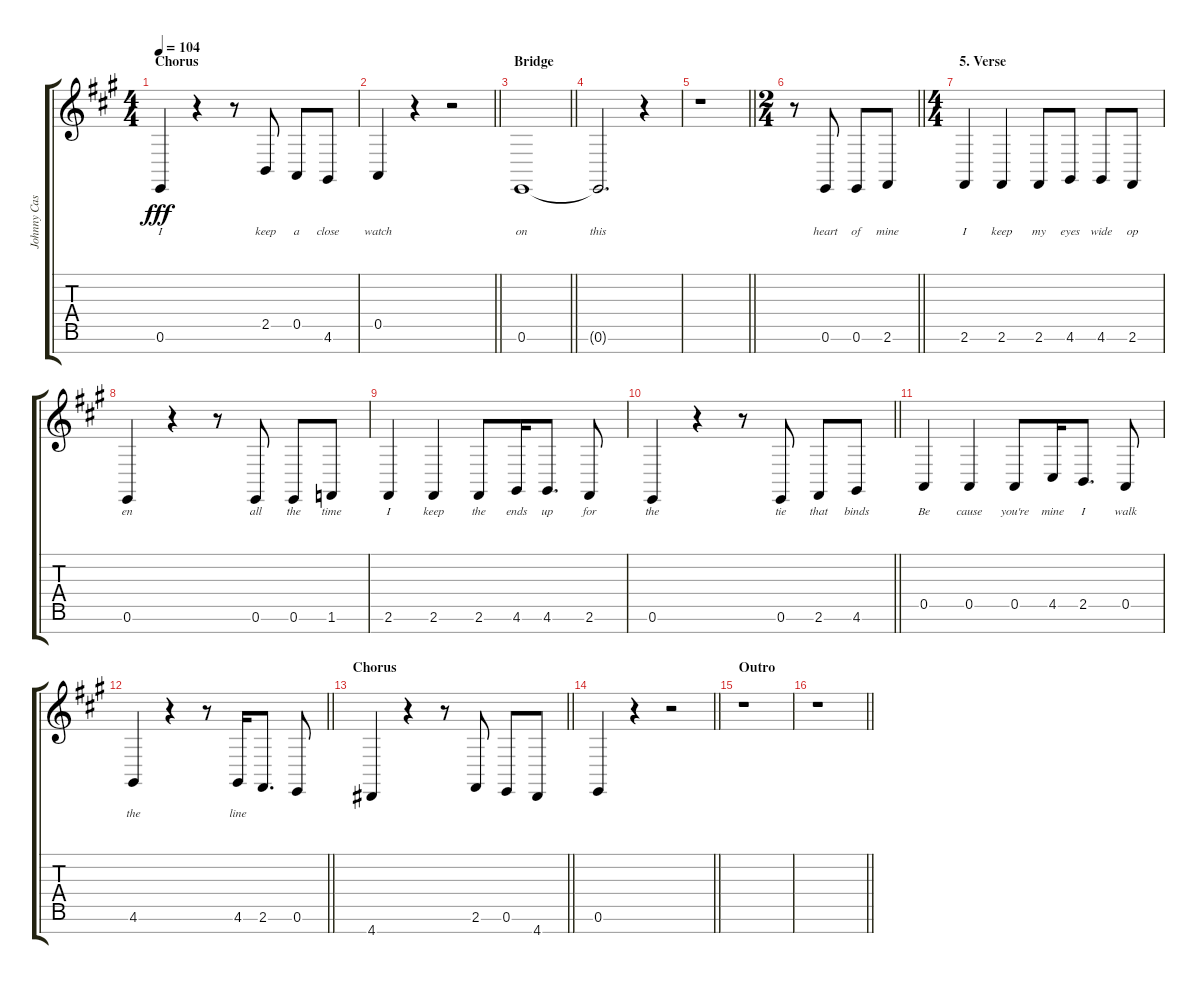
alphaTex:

\track ("Johnny Cash (Vocals)" "Johnny Cas") {mute instrument altosax}
\staff {score tabs}
\tuning (E4 B3 G3 D3 A2 E2 B1) {hide}
\ts (4 4)
\section ("" "Chorus")
\tempo 104
\clef g2
\ks a
0.6.4{lyrics (0 "I") lyrics (1 "") lyrics (2 "") lyrics (3 "") lyrics (4 "") dy fff} r.4 r.8 2.5.8{lyrics (0 "keep") lyrics (1 "") lyrics (2 "") lyrics (3 "") lyrics (4 "")} 0.5.8{lyrics (0 "a") lyrics (1 "") lyrics (2 "") lyrics (3 "") lyrics (4 "")} 4.6.8{lyrics (0 "close") lyrics (1 "") lyrics (2 "") lyrics (3 "") lyrics (4 "")} |
\barLineRight lightlight
0.5.4{lyrics (0 "watch") lyrics (1 "") lyrics (2 "") lyrics (3 "") lyrics (4 "")} r.4 r.2 |
\section ("" "Bridge")
\barLineRight lightlight
0.6.1{lyrics (0 "on") lyrics (1 "") lyrics (2 "") lyrics (3 "") lyrics (4 "")} |
0.6{t}.2{d lyrics (0 "this") lyrics (1 "") lyrics (2 "") lyrics (3 "") lyrics (4 "")} r.4 |
\barLineRight lightlight
r.1 |
\ts (2 4)
\barLineRight lightlight
r.8 0.6.8{lyrics (0 "heart") lyrics (1 "") lyrics (2 "") lyrics (3 "") lyrics (4 "")} 0.6.8{lyrics (0 "of") lyrics (1 "") lyrics (2 "") lyrics (3 "") lyrics (4 "")} 2.6.8{lyrics (0 "mine") lyrics (1 "") lyrics (2 "") lyrics (3 "") lyrics (4 "")} |
\ts (4 4)
\section ("" "5. Verse")
2.6.4{lyrics (0 "I") lyrics (1 "") lyrics (2 "") lyrics (3 "") lyrics (4 "")} 2.6.4{lyrics (0 "keep") lyrics (1 "") lyrics (2 "") lyrics (3 "") lyrics (4 "")} 2.6.8{lyrics (0 "my") lyrics (1 "") lyrics (2 "") lyrics (3 "") lyrics (4 "")} 4.6.8{lyrics (0 "eyes") lyrics (1 "") lyrics (2 "") lyrics (3 "") lyrics (4 "")} 4.6.8{lyrics (0 "wide") lyrics (1 "") lyrics (2 "") lyrics (3 "") lyrics (4 "")} 2.6.8{lyrics (0 "op") lyrics (1 "") lyrics (2 "") lyrics (3 "") lyrics (4 "")} |
0.6.4{lyrics (0 "en") lyrics (1 "") lyrics (2 "") lyrics (3 "") lyrics (4 "")} r.4 r.8 0.6.8{lyrics (0 "all") lyrics (1 "") lyrics (2 "") lyrics (3 "") lyrics (4 "")} 0.6.8{lyrics (0 "the") lyrics (1 "") lyrics (2 "") lyrics (3 "") lyrics (4 "")} 1.6.8{lyrics (0 "time") lyrics (1 "") lyrics (2 "") lyrics (3 "") lyrics (4 "")} |
2.6.4{lyrics (0 "I") lyrics (1 "") lyrics (2 "") lyrics (3 "") lyrics (4 "")} 2.6.4{lyrics (0 "keep") lyrics (1 "") lyrics (2 "") lyrics (3 "") lyrics (4 "")} 2.6.8{lyrics (0 "the") lyrics (1 "") lyrics (2 "") lyrics (3 "") lyrics (4 "")} 4.6.16{lyrics (0 "ends") lyrics (1 "") lyrics (2 "") lyrics (3 "") lyrics (4 "")} 4.6.8{d lyrics (0 "up") lyrics (1 "") lyrics (2 "") lyrics (3 "") lyrics (4 "")} 2.6.8{lyrics (0 "for") lyrics (1 "") lyrics (2 "") lyrics (3 "") lyrics (4 "")} |
\barLineRight lightlight
0.6.4{lyrics (0 "the") lyrics (1 "") lyrics (2 "") lyrics (3 "") lyrics (4 "")} r.4 r.8 0.6.8{lyrics (0 "tie") lyrics (1 "") lyrics (2 "") lyrics (3 "") lyrics (4 "")} 2.6.8{lyrics (0 "that") lyrics (1 "") lyrics (2 "") lyrics (3 "") lyrics (4 "")} 4.6.8{lyrics (0 "binds") lyrics (1 "") lyrics (2 "") lyrics (3 "") lyrics (4 "")} |
0.5.4{lyrics (0 "Be") lyrics (1 "") lyrics (2 "") lyrics (3 "") lyrics (4 "")} 0.5.4{lyrics (0 "cause") lyrics (1 "") lyrics (2 "") lyrics (3 "") lyrics (4 "")} 0.5.8{lyrics (0 "you're") lyrics (1 "") lyrics (2 "") lyrics (3 "") lyrics (4 "")} 4.5.16{lyrics (0 "mine") lyrics (1 "") lyrics (2 "") lyrics (3 "") lyrics (4 "")} 2.5.8{d lyrics (0 "I") lyrics (1 "") lyrics (2 "") lyrics (3 "") lyrics (4 "")} 0.5.8{lyrics (0 "walk") lyrics (1 "") lyrics (2 "") lyrics (3 "") lyrics (4 "")} |
\barLineRight lightlight
4.6.4{lyrics (0 "the") lyrics (1 "") lyrics (2 "") lyrics (3 "") lyrics (4 "")} r.4 r.8 4.6.16{lyrics (0 "line") lyrics (1 "") lyrics (2 "") lyrics (3 "") lyrics (4 "")} 2.6.8{d} 0.6.8 |
\section ("" "Chorus")
\barLineRight lightlight
4.7.4 r.4 r.8 2.6.8 0.6.8 4.7.8 |
\barLineRight lightlight
0.6.4 r.4 r.2 |
\section ("" "Outro")
r.1 |
\barLineRight lightlight
r.1
